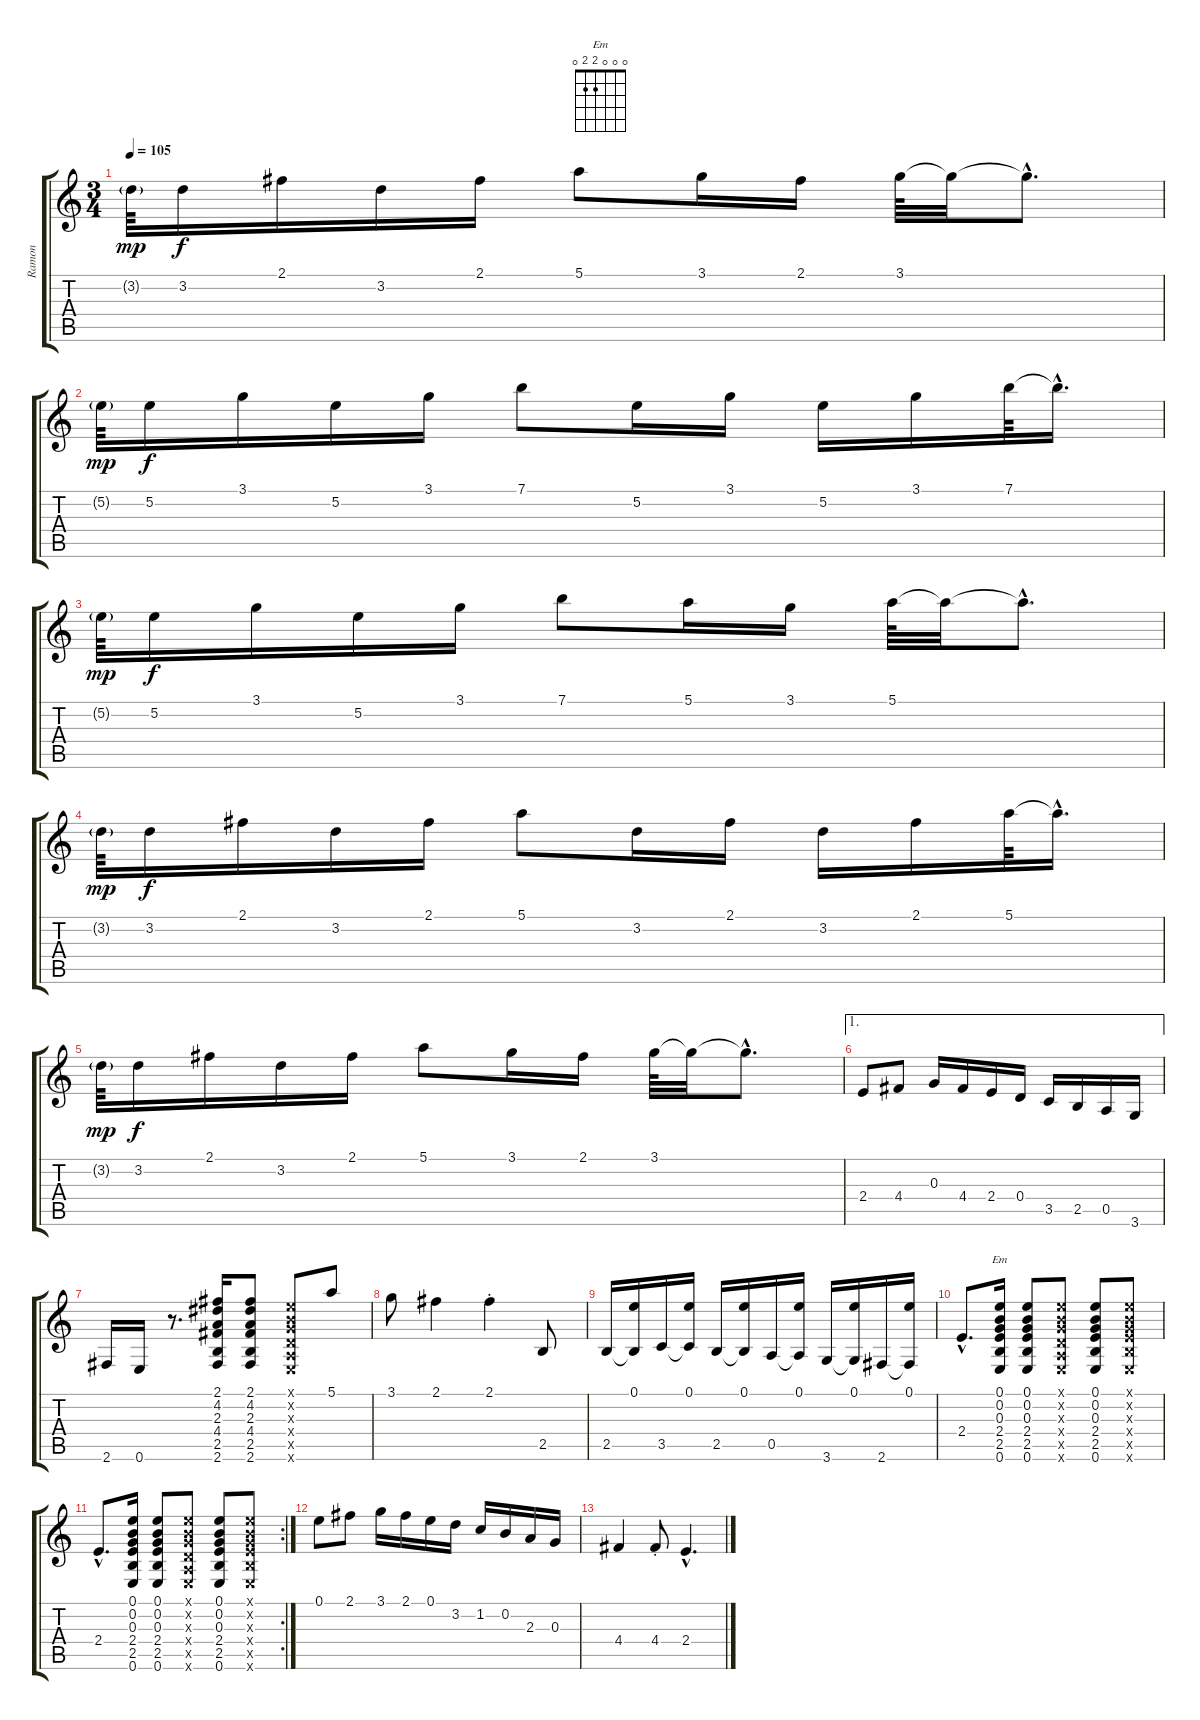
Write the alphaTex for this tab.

\track ("Ramon" "Ramon") {instrument acousticguitarnylon}
\staff {score tabs}
\tuning (E4 B3 G3 D3 A2 E2) {hide}
\chord ("Em" 0 0 0 2 2 0)
\ts (3 4)
\tempo 105
\clef g2
\ks c
3.2{g}.64{dy mp} 3.2.16{dy f} 2.1.16 3.2.16 2.1.16 5.1.8 3.1.16 2.1.16 3.1.64 3.1{t}.32 3.1{hac t}.8{d} |
5.2{g}.64{dy mp} 5.2.16{dy f} 3.1.16 5.2.16 3.1.16 7.1.8 5.2.16 3.1.16 5.2.16 3.1.16 7.1.64 7.1{hac t}.16{d} |
5.2{g}.64{dy mp} 5.2.16{dy f} 3.1.16 5.2.16 3.1.16 7.1.8 5.1.16 3.1.16 5.1.64 5.1{t}.32 5.1{hac t}.8{d} |
3.2{g}.64{dy mp} 3.2.16{dy f} 2.1.16 3.2.16 2.1.16 5.1.8 3.2.16 2.1.16 3.2.16 2.1.16 5.1.64 5.1{hac t}.16{d} |
3.2{g}.64{dy mp} 3.2.16{dy f} 2.1.16 3.2.16 2.1.16 5.1.8 3.1.16 2.1.16 3.1.64 3.1{t}.32 3.1{hac t}.8{d} |
\ae 1
2.4.8 4.4.8 0.3.16 4.4.16 2.4.16 0.4.16 3.5.16 2.5.16 0.5.16 3.6.16 |
2.6.16 0.6.16 r.8{d} (2.1 4.2 2.3 4.4 2.5 2.6).16 (2.1 4.2 2.3 4.4 2.5 2.6).8 (0.1{x} 0.2{x} 0.3{x} 0.4{x} 0.5{x} 0.6{x}).8 5.1.8 |
3.1.8 2.1.4 2.1{st}.4 2.5.8 |
2.5.16 (0.1 2.5{t}).16 3.5.16 (0.1 3.5{t}).16 2.5.16 (0.1 2.5{t}).16 0.5.16 (0.1 0.5{t}).16 3.6.16 (0.1 3.6{t}).16 2.6.16 (0.1 2.6{t}).16 |
2.4{hac}.8{d} (0.1 0.2 0.3 2.4 2.5 0.6).16{ch "Em"} (0.1 0.2 0.3 2.4 2.5 0.6).8 (0.1{x} 0.2{x} 0.3{x} 0.4{x} 0.5{x} 0.6{x}).8 (0.1 0.2 0.3 2.4 2.5 0.6).8 (0.1{x} 0.2{x} 0.3{x} 2.4{x} 2.5{x} 0.6{x}).8 |
\rc 2
2.4{hac}.8{d} (0.1 0.2 0.3 2.4 2.5 0.6).16 (0.1 0.2 0.3 2.4 2.5 0.6).8 (0.1{x} 0.2{x} 0.3{x} 0.4{x} 0.5{x} 0.6{x}).8 (0.1 0.2 0.3 2.4 2.5 0.6).8 (0.1{x} 0.2{x} 0.3{x} 2.4{x} 2.5{x} 0.6{x}).8 |
0.1.8 2.1.8 3.1.16 2.1.16 0.1.16 3.2.16 1.2.16 0.2.16 2.3.16 0.3.16 |
4.4.4 4.4{st}.8 2.4{hac}.4{d}
